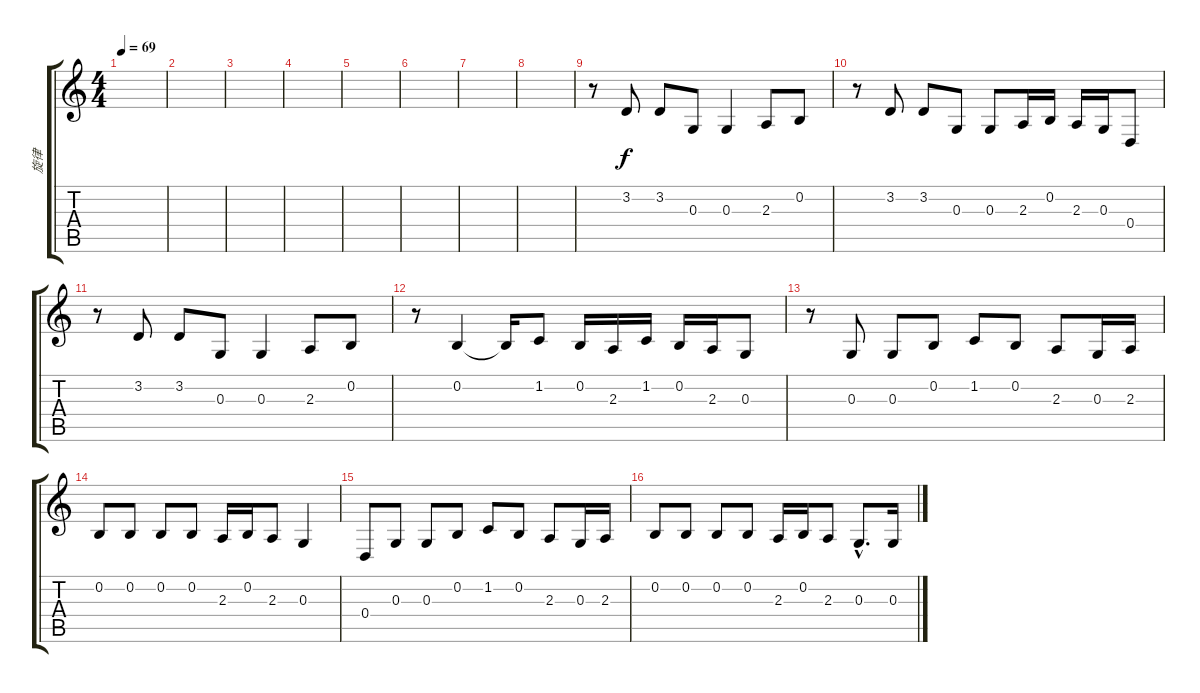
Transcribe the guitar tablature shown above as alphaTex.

\track ("旋律" "旋律") {instrument trumpet}
\staff {score tabs}
\tuning (E4 B3 G3 D3 A2 E2) {hide}
\ts (4 4)
\tempo 69
\clef g2
\ks c
|
|
|
|
|
|
|
|
r.8 3.2.8 3.2.8 0.3.8 0.3.4 2.3.8 0.2.8 |
r.8 3.2.8 3.2.8 0.3.8 0.3.8 2.3.16 0.2.16 2.3.16 0.3.16 0.4.8 |
r.8 3.2.8 3.2.8 0.3.8 0.3.4 2.3.8 0.2.8 |
r.8 0.2.4 0.2{t}.16 1.2.8 0.2.16 2.3.16 1.2.16 0.2.16 2.3.16 0.3.8 |
r.8 0.3.8 0.3.8 0.2.8 1.2.8 0.2.8 2.3.8 0.3.16 2.3.16 |
0.2.8 0.2.8 0.2.8 0.2.8 2.3.16 0.2.16 2.3.8 0.3.4 |
0.4.8 0.3.8 0.3.8 0.2.8 1.2.8 0.2.8 2.3.8 0.3.16 2.3.16 |
0.2.8 0.2.8 0.2.8 0.2.8 2.3.16 0.2.16 2.3.8 0.3{hac}.8{d} 0.3.16
